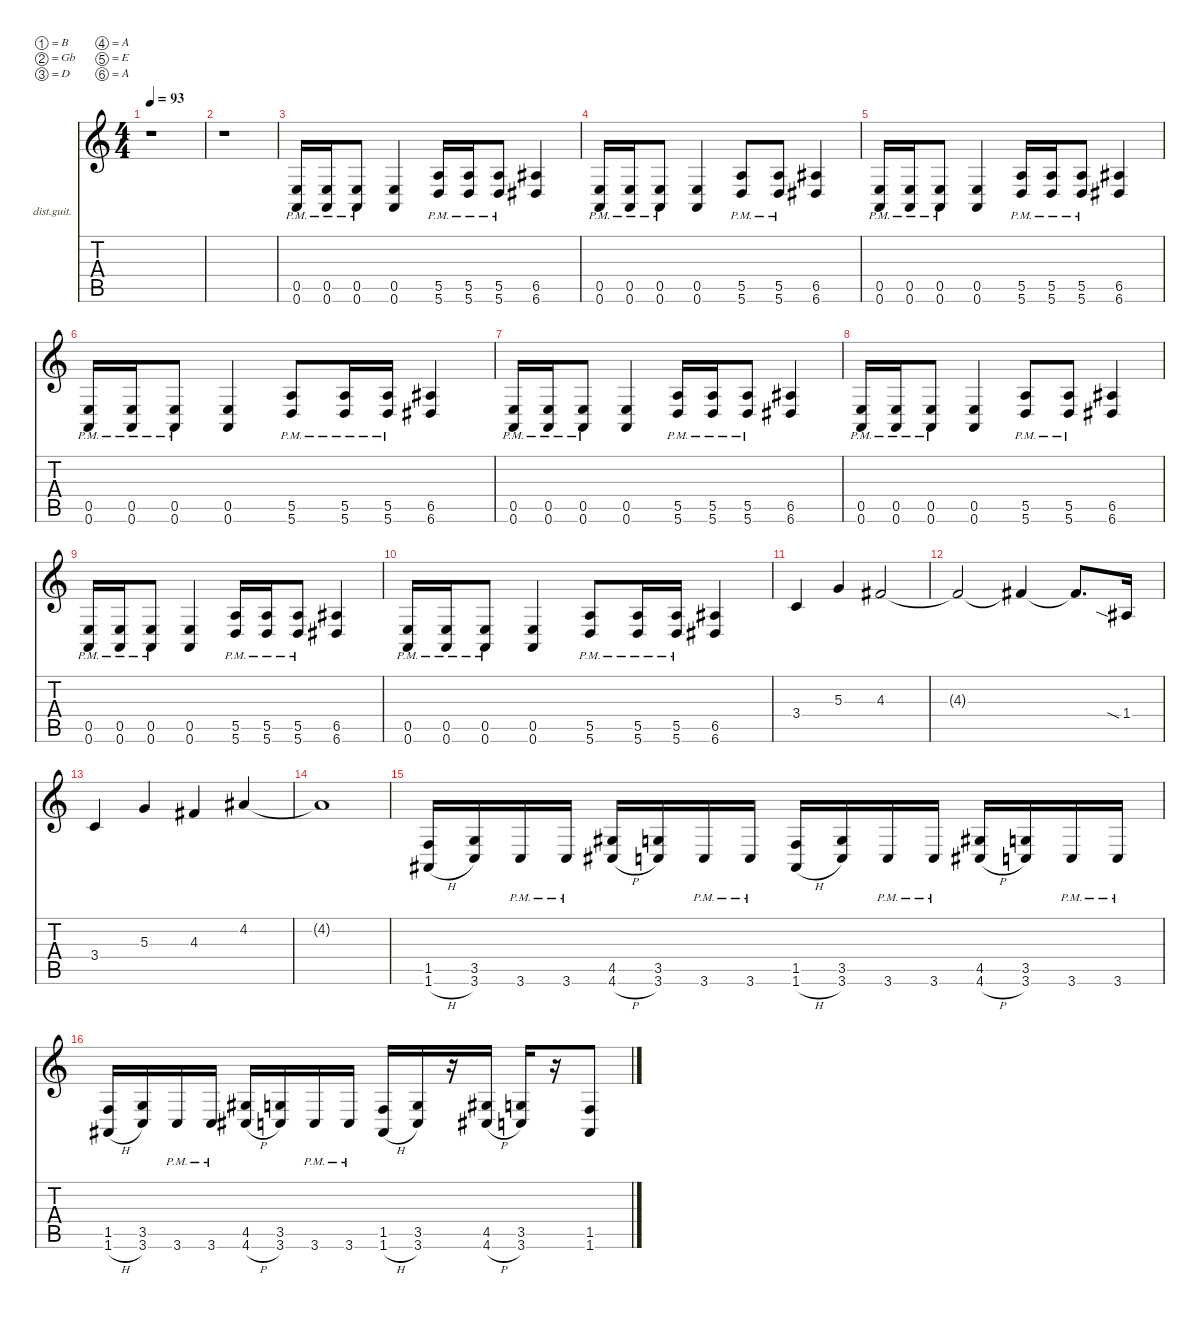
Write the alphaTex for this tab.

\defaultSystemsLayout 2
\hideDynamics
\bracketExtendMode nobrackets
\firstSystemTrackNameOrientation horizontal
\otherSystemsTrackNameOrientation horizontal
\track ("Rhythm Guitar" "dist.guit.") {instrument distortionguitar}
\staff {score tabs}
\tuning (B3 Gb3 D3 A2 E2 A1)
\ts (4 4)
\scale
1.03043
\tempo 93
\accidentals auto
\clef g2
\ottava regular
\simile none
\ks c
r.1{dy f beam Down} |
\scale
0.969568 r.1{beam Down} |
\scale
1.03043 (0.5{pm} 0.6{pm}).16{beam Up} (0.5{pm} 0.6{pm}).16{beam Up} (0.5{pm} 0.6{pm}).8{beam Up} (0.5 0.6).4{beam Up} (5.5{pm} 5.6{pm}).16{beam Up} (5.5{pm} 5.6{pm}).16{beam Up} (5.5{pm} 5.6{pm}).8{beam Up} (6.5{acc #} 6.6{acc #}).4{beam Up} |
\scale
0.969568 (0.5{pm} 0.6{pm}).16{beam Up} (0.5{pm} 0.6{pm}).16{beam Up} (0.5{pm} 0.6{pm}).8{beam Up} (0.5 0.6).4{beam Up} (5.5{pm} 5.6{pm}).8{beam Up} (5.5{pm} 5.6{pm}).8{beam Up} (6.5{acc #} 6.6{acc #}).4{beam Up} |
\scale
1.03175 (0.5{pm} 0.6{pm}).16{beam Up} (0.5{pm} 0.6{pm}).16{beam Up} (0.5{pm} 0.6{pm}).8{beam Up} (0.5 0.6).4{beam Up} (5.5{pm} 5.6{pm}).16{beam Up} (5.5{pm} 5.6{pm}).16{beam Up} (5.5{pm} 5.6{pm}).8{beam Up} (6.5{acc #} 6.6{acc #}).4{beam Up} |
\scale
0.968253 (0.5{pm} 0.6{pm}).16{beam Up} (0.5{pm} 0.6{pm}).16{beam Up} (0.5{pm} 0.6{pm}).8{beam Up} (0.5 0.6).4{beam Up} (5.5{pm} 5.6{pm}).8{beam Up} (5.5{pm} 5.6{pm}).16{beam Up} (5.5{pm} 5.6{pm}).16{beam Up} (6.5{acc #} 6.6{acc #}).4{beam Up} |
\scale
1.03175 (0.5{pm} 0.6{pm}).16{beam Up} (0.5{pm} 0.6{pm}).16{beam Up} (0.5{pm} 0.6{pm}).8{beam Up} (0.5 0.6).4{beam Up} (5.5{pm} 5.6{pm}).16{beam Up} (5.5{pm} 5.6{pm}).16{beam Up} (5.5{pm} 5.6{pm}).8{beam Up} (6.5{acc #} 6.6{acc #}).4{beam Up} |
\scale
0.968253 (0.5{pm} 0.6{pm}).16{beam Up} (0.5{pm} 0.6{pm}).16{beam Up} (0.5{pm} 0.6{pm}).8{beam Up} (0.5 0.6).4{beam Up} (5.5{pm} 5.6{pm}).8{beam Up} (5.5{pm} 5.6{pm}).8{beam Up} (6.5{acc #} 6.6{acc #}).4{beam Up} |
\scale
1.03175 (0.5{pm} 0.6{pm}).16{beam Up} (0.5{pm} 0.6{pm}).16{beam Up} (0.5{pm} 0.6{pm}).8{beam Up} (0.5 0.6).4{beam Up} (5.5{pm} 5.6{pm}).16{beam Up} (5.5{pm} 5.6{pm}).16{beam Up} (5.5{pm} 5.6{pm}).8{beam Up} (6.5{acc #} 6.6{acc #}).4{beam Up} |
\scale
0.968253 (0.5{pm} 0.6{pm}).16{beam Up} (0.5{pm} 0.6{pm}).16{beam Up} (0.5{pm} 0.6{pm}).8{beam Up} (0.5 0.6).4{beam Up} (5.5{pm} 5.6{pm}).8{beam Up} (5.5{pm} 5.6{pm}).16{beam Up} (5.5{pm} 5.6{pm}).16{beam Up} (6.5{acc #} 6.6{acc #}).4{beam Up} |
\scale
1.03701 3.4.4{beam Up} 5.3.4{beam Up} 4.3{acc #}.2{beam Up} |
\scale
0.96299 4.3{t acc #}.2{beam Up} 4.3{t acc #}.4{beam Up} 4.3{t acc #}.8{d beam Up} 1.4{sia acc #}.16{beam Up} |
\scale
1.03701 3.4.4{beam Up} 5.3.4{beam Up} 4.3{acc #}.4{beam Up} 4.2{acc #}.4{beam Up} |
\scale
0.96299 4.2{t acc #}.1{beam Up} |
\scale
1.03701 (1.5 1.6{h acc #}).16{instrument distortionguitar beam Up} (3.5 3.6).16{beam Up} 3.6{pm}.16{beam Up} 3.6{pm}.16{beam Up} (4.5{acc #} 4.6{h acc #}).16{beam Up} (3.5 3.6).16{beam Up} 3.6{pm}.16{beam Up} 3.6{pm}.16{beam Up} (1.5 1.6{h acc #}).16{beam Up} (3.5 3.6).16{beam Up} 3.6{pm}.16{beam Up} 3.6{pm}.16{beam Up} (4.5{acc #} 4.6{h acc #}).16{beam Up} (3.5 3.6).16{beam Up} 3.6{pm}.16{beam Up} 3.6{pm}.16{beam Up} |
\scale
0.96299 (1.5 1.6{h acc #}).16{beam Up} (3.5 3.6).16{beam Up} 3.6{pm}.16{beam Up} 3.6{pm}.16{beam Up} (4.5{acc #} 4.6{h acc #}).16{beam Up} (3.5 3.6).16{beam Up} 3.6{pm}.16{beam Up} 3.6{pm}.16{beam Up} (1.5 1.6{h acc #}).16{beam Up} (3.5 3.6).16{beam Up} r.16{beam Up} (4.5{acc #} 4.6{h acc #}).16{beam Up} (3.5 3.6).16{beam Up} r.16{beam Up} (1.5 1.6{acc #}).8{beam Up}
